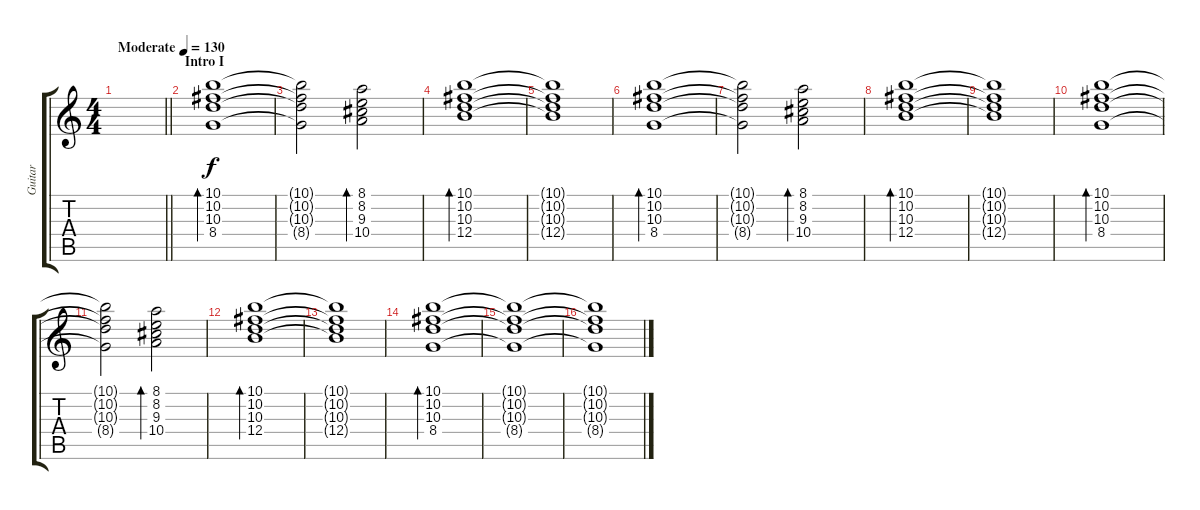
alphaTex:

\track ("Guitar" "Guitar") {instrument distortionguitar}
\staff {score tabs}
\tuning (Db4 Ab3 E3 B2 Gb2 B1) {hide}
\ts (4 4)
\tempo (130 "Moderate")
\clef g2
\barLineRight lightlight
\ks c
|
\section ("" "Intro I")
(10.1 10.2 10.3 8.4).1{bd 240 instrument electricguitarjazz} |
(10.1{t} 10.2{t} 10.3{t} 8.4{t}).2 (8.1 8.2 9.3 10.4).2{bd 240} |
(10.1 10.2 10.3 12.4).1{bd 240} |
(10.1{t} 10.2{t} 10.3{t} 12.4{t}).1 |
(10.1 10.2 10.3 8.4).1{bd 240} |
(10.1{t} 10.2{t} 10.3{t} 8.4{t}).2 (8.1 8.2 9.3 10.4).2{bd 240} |
(10.1 10.2 10.3 12.4).1{bd 240} |
(10.1{t} 10.2{t} 10.3{t} 12.4{t}).1 |
(10.1 10.2 10.3 8.4).1{bd 240} |
(10.1{t} 10.2{t} 10.3{t} 8.4{t}).2 (8.1 8.2 9.3 10.4).2{bd 240} |
(10.1 10.2 10.3 12.4).1{bd 240} |
(10.1{t} 10.2{t} 10.3{t} 12.4{t}).1 |
(10.1 10.2 10.3 8.4).1{bd 240} |
(10.1{t} 10.2{t} 10.3{t} 8.4{t}).1 |
(10.1{t} 10.2{t} 10.3{t} 8.4{t}).1
